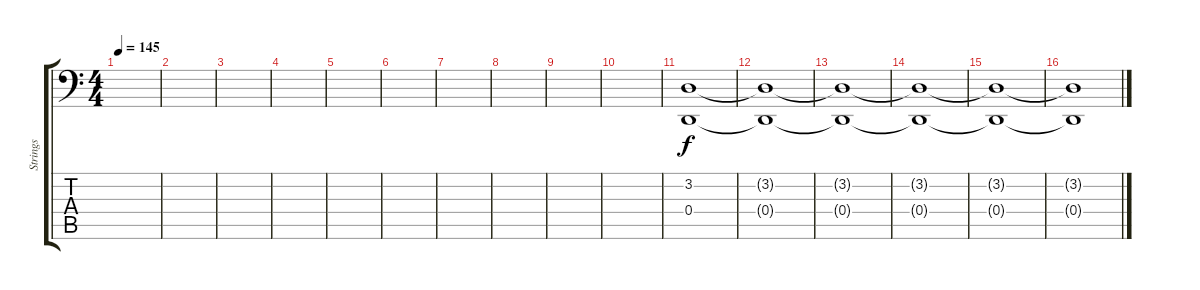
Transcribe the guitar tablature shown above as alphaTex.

\track ("Strings " "Strings ") {instrument stringensemble1}
\staff {score tabs}
\tuning (E3 B2 G2 D2 A1 E1) {hide}
\ts (4 4)
\tempo 145
\clef f4
\ks c
|
|
|
|
|
|
|
|
|
|
(3.2 0.4).1 |
(3.2{t} 0.4{t}).1 |
(3.2{t} 0.4{t}).1 |
(3.2{t} 0.4{t}).1 |
(3.2{t} 0.4{t}).1{volume 5} |
(3.2{t} 0.4{t}).1
